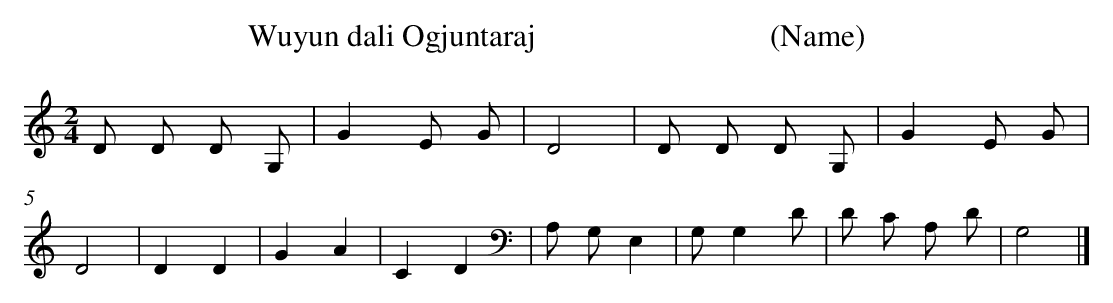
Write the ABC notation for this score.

X:1
T: Wuyun dali Ogjuntaraj                              (Name)
L: 1/8
M: 2/4
K: C
D D D G, [I:setbarnb 1]|
G2E G |
D4 |
D D D G, |
G2E G |
D4 |
D2D2 |
G2A2 |
C2D2 |
A, G,E,2 |
G,G,2D |
D C A, D |
G,4 |]
